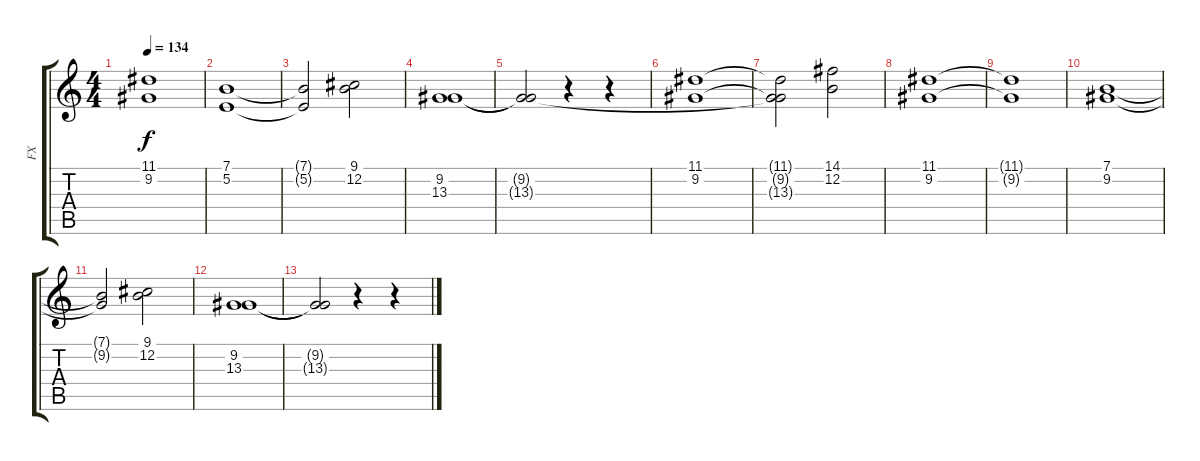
\track ("FX" "FX") {instrument lead6voice}
\staff {score tabs}
\tuning (E4 B3 G3 D3 A2 E2) {hide}
\ts (4 4)
\tempo 134
\clef g2
\ks c
(11.1{t} 9.2{t}).1{dy f} |
(7.1 5.2).1 |
(7.1{t} 5.2{t}).2 (9.1 12.2).2 |
(9.2 13.3).1 |
(9.2{t} 13.3{t}).2 r.4 r.4 |
(11.1 9.2).1 |
(11.1{t} 9.2{t} 13.3{t}).2 (14.1 12.2).2 |
(11.1 9.2).1 |
(11.1{t} 9.2{t}).1 |
(7.1 9.2).1 |
(7.1{t} 9.2{t}).2 (9.1 12.2).2 |
(9.2 13.3).1 |
(9.2{t} 13.3{t}).2 r.4 r.4
